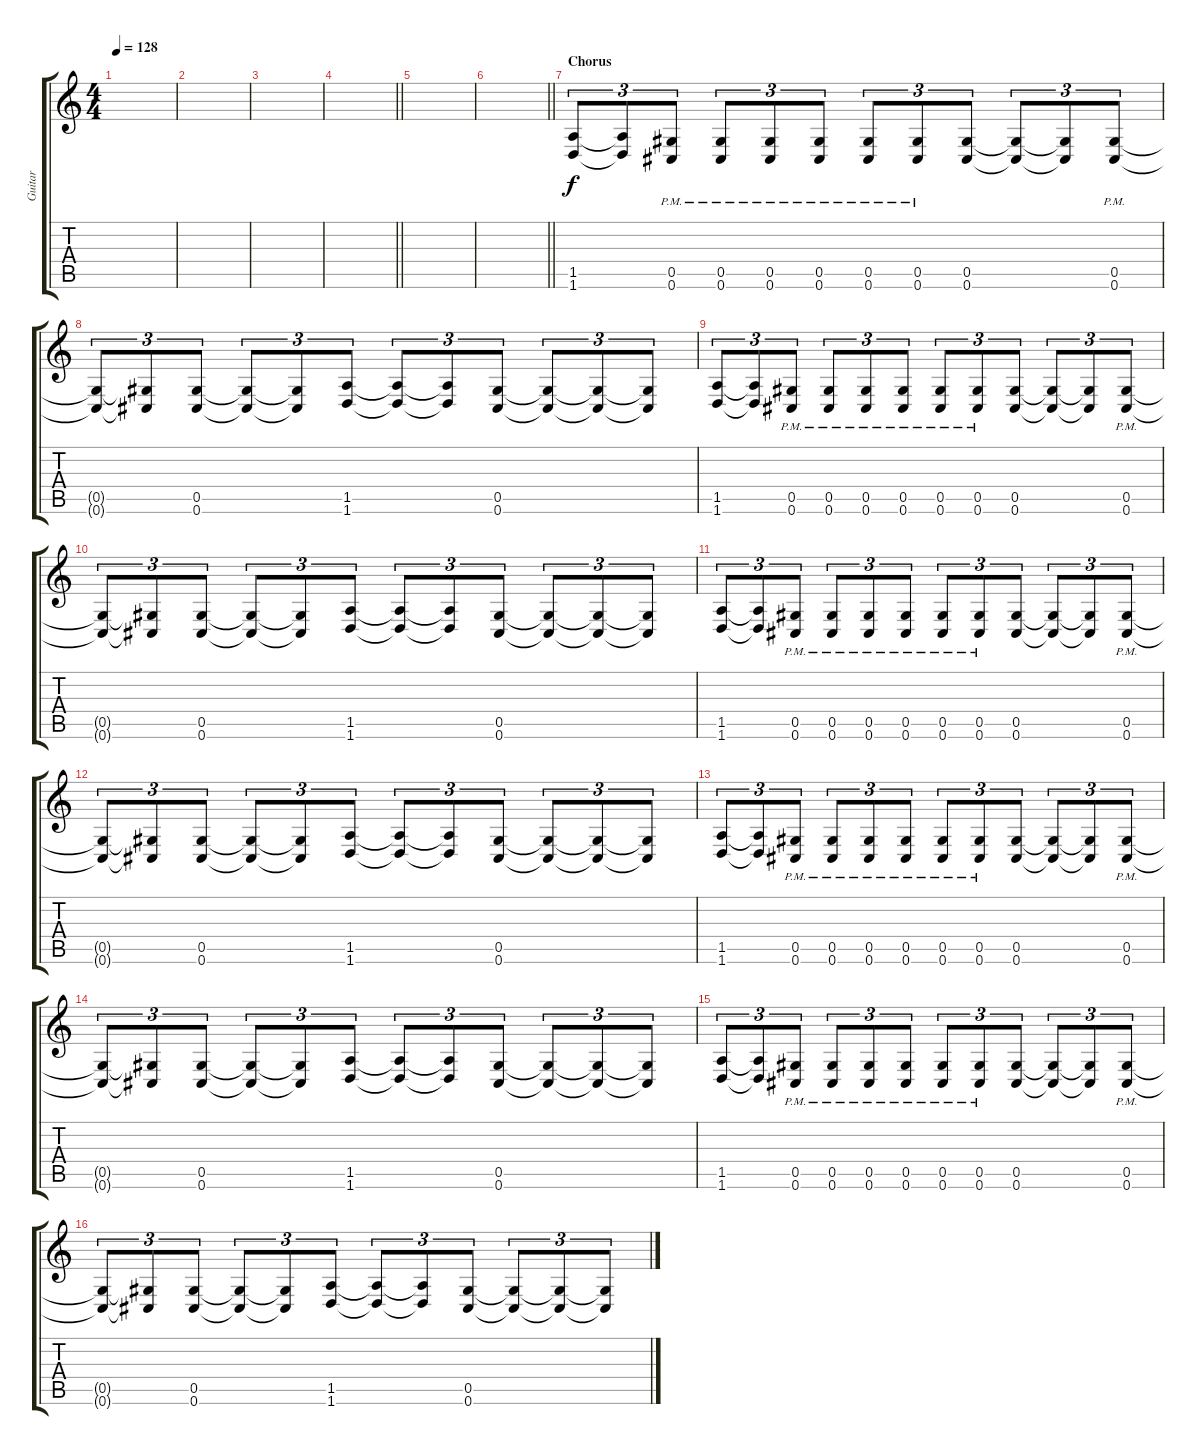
\track ("Guitar" "Guitar") {instrument distortionguitar}
\staff {score tabs}
\tuning (Eb4 Bb3 Gb3 Db3 Ab2 Db2) {hide}
\ts (4 4)
\tempo 128
\clef g2
\ks c
|
|
|
\barLineRight lightlight
|
\section ("" " ")
|
\barLineRight lightlight
|
\section ("" "Chorus")
(1.5 1.6).8{tu (3 2)} (1.5{t} 1.6{t}).8{tu (3 2)} (0.5{pm} 0.6{pm}).8{tu (3 2)} (0.5{pm} 0.6{pm}).8{tu (3 2)} (0.5{pm} 0.6{pm}).8{tu (3 2)} (0.5{pm} 0.6{pm}).8{tu (3 2)} (0.5{pm} 0.6{pm}).8{tu (3 2)} (0.5{pm} 0.6{pm}).8{tu (3 2)} (0.5 0.6).8{tu (3 2)} (0.5{t} 0.6{t}).8{tu (3 2)} (0.5{t} 0.6{t}).8{tu (3 2)} (0.5{pm} 0.6{pm}).8{tu (3 2)} |
(0.5{t} 0.6{t}).8{tu (3 2)} (0.5{t} 0.6{t}).8{tu (3 2)} (0.5 0.6).8{tu (3 2)} (0.5{t} 0.6{t}).8{tu (3 2)} (0.5{t} 0.6{t}).8{tu (3 2)} (1.5 1.6).8{tu (3 2)} (1.5{t} 1.6{t}).8{tu (3 2)} (1.5{t} 1.6{t}).8{tu (3 2)} (0.5 0.6).8{tu (3 2)} (0.5{t} 0.6{t}).8{tu (3 2)} (0.5{t} 0.6{t}).8{tu (3 2)} (0.5{t} 0.6{t}).8{tu (3 2)} |
(1.5 1.6).8{tu (3 2)} (1.5{t} 1.6{t}).8{tu (3 2)} (0.5{pm} 0.6{pm}).8{tu (3 2)} (0.5{pm} 0.6{pm}).8{tu (3 2)} (0.5{pm} 0.6{pm}).8{tu (3 2)} (0.5{pm} 0.6{pm}).8{tu (3 2)} (0.5{pm} 0.6{pm}).8{tu (3 2)} (0.5{pm} 0.6{pm}).8{tu (3 2)} (0.5 0.6).8{tu (3 2)} (0.5{t} 0.6{t}).8{tu (3 2)} (0.5{t} 0.6{t}).8{tu (3 2)} (0.5{pm} 0.6{pm}).8{tu (3 2)} |
(0.5{t} 0.6{t}).8{tu (3 2)} (0.5{t} 0.6{t}).8{tu (3 2)} (0.5 0.6).8{tu (3 2)} (0.5{t} 0.6{t}).8{tu (3 2)} (0.5{t} 0.6{t}).8{tu (3 2)} (1.5 1.6).8{tu (3 2)} (1.5{t} 1.6{t}).8{tu (3 2)} (1.5{t} 1.6{t}).8{tu (3 2)} (0.5 0.6).8{tu (3 2)} (0.5{t} 0.6{t}).8{tu (3 2)} (0.5{t} 0.6{t}).8{tu (3 2)} (0.5{t} 0.6{t}).8{tu (3 2)} |
(1.5 1.6).8{tu (3 2)} (1.5{t} 1.6{t}).8{tu (3 2)} (0.5{pm} 0.6{pm}).8{tu (3 2)} (0.5{pm} 0.6{pm}).8{tu (3 2)} (0.5{pm} 0.6{pm}).8{tu (3 2)} (0.5{pm} 0.6{pm}).8{tu (3 2)} (0.5{pm} 0.6{pm}).8{tu (3 2)} (0.5{pm} 0.6{pm}).8{tu (3 2)} (0.5 0.6).8{tu (3 2)} (0.5{t} 0.6{t}).8{tu (3 2)} (0.5{t} 0.6{t}).8{tu (3 2)} (0.5{pm} 0.6{pm}).8{tu (3 2)} |
(0.5{t} 0.6{t}).8{tu (3 2)} (0.5{t} 0.6{t}).8{tu (3 2)} (0.5 0.6).8{tu (3 2)} (0.5{t} 0.6{t}).8{tu (3 2)} (0.5{t} 0.6{t}).8{tu (3 2)} (1.5 1.6).8{tu (3 2)} (1.5{t} 1.6{t}).8{tu (3 2)} (1.5{t} 1.6{t}).8{tu (3 2)} (0.5 0.6).8{tu (3 2)} (0.5{t} 0.6{t}).8{tu (3 2)} (0.5{t} 0.6{t}).8{tu (3 2)} (0.5{t} 0.6{t}).8{tu (3 2)} |
(1.5 1.6).8{tu (3 2)} (1.5{t} 1.6{t}).8{tu (3 2)} (0.5{pm} 0.6{pm}).8{tu (3 2)} (0.5{pm} 0.6{pm}).8{tu (3 2)} (0.5{pm} 0.6{pm}).8{tu (3 2)} (0.5{pm} 0.6{pm}).8{tu (3 2)} (0.5{pm} 0.6{pm}).8{tu (3 2)} (0.5{pm} 0.6{pm}).8{tu (3 2)} (0.5 0.6).8{tu (3 2)} (0.5{t} 0.6{t}).8{tu (3 2)} (0.5{t} 0.6{t}).8{tu (3 2)} (0.5{pm} 0.6{pm}).8{tu (3 2)} |
(0.5{t} 0.6{t}).8{tu (3 2)} (0.5{t} 0.6{t}).8{tu (3 2)} (0.5 0.6).8{tu (3 2)} (0.5{t} 0.6{t}).8{tu (3 2)} (0.5{t} 0.6{t}).8{tu (3 2)} (1.5 1.6).8{tu (3 2)} (1.5{t} 1.6{t}).8{tu (3 2)} (1.5{t} 1.6{t}).8{tu (3 2)} (0.5 0.6).8{tu (3 2)} (0.5{t} 0.6{t}).8{tu (3 2)} (0.5{t} 0.6{t}).8{tu (3 2)} (0.5{t} 0.6{t}).8{tu (3 2)} |
(1.5 1.6).8{tu (3 2)} (1.5{t} 1.6{t}).8{tu (3 2)} (0.5{pm} 0.6{pm}).8{tu (3 2)} (0.5{pm} 0.6{pm}).8{tu (3 2)} (0.5{pm} 0.6{pm}).8{tu (3 2)} (0.5{pm} 0.6{pm}).8{tu (3 2)} (0.5{pm} 0.6{pm}).8{tu (3 2)} (0.5{pm} 0.6{pm}).8{tu (3 2)} (0.5 0.6).8{tu (3 2)} (0.5{t} 0.6{t}).8{tu (3 2)} (0.5{t} 0.6{t}).8{tu (3 2)} (0.5{pm} 0.6{pm}).8{tu (3 2)} |
(0.5{t} 0.6{t}).8{tu (3 2)} (0.5{t} 0.6{t}).8{tu (3 2)} (0.5 0.6).8{tu (3 2)} (0.5{t} 0.6{t}).8{tu (3 2)} (0.5{t} 0.6{t}).8{tu (3 2)} (1.5 1.6).8{tu (3 2)} (1.5{t} 1.6{t}).8{tu (3 2)} (1.5{t} 1.6{t}).8{tu (3 2)} (0.5 0.6).8{tu (3 2)} (0.5{t} 0.6{t}).8{tu (3 2)} (0.5{t} 0.6{t}).8{tu (3 2)} (0.5{t} 0.6{t}).8{tu (3 2)}
